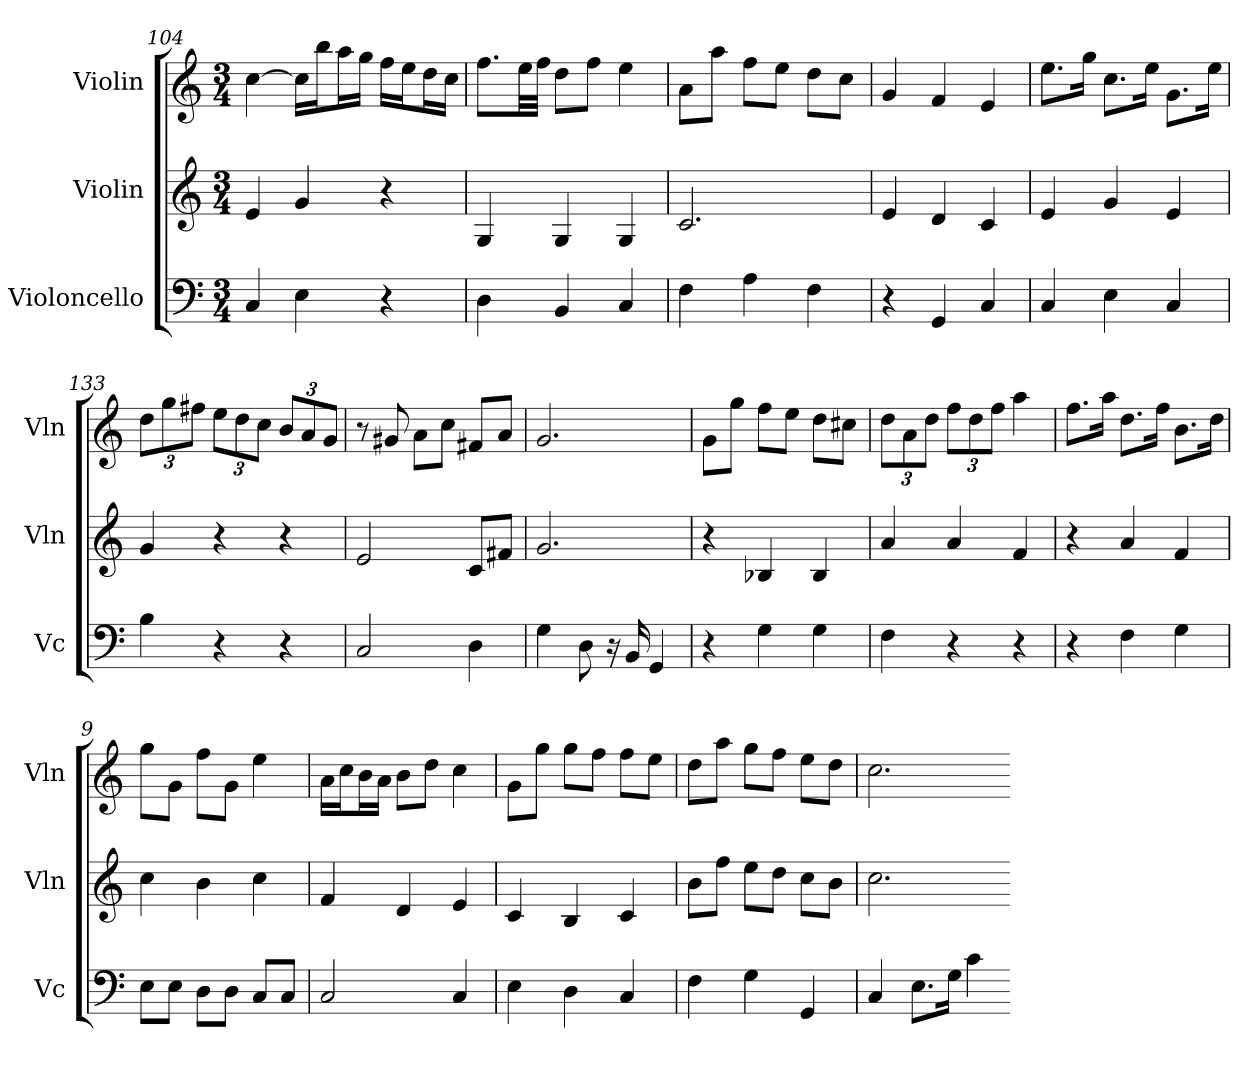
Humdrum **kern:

**kern	**kern	**kern
*part3	*part2	*part1
*staff3	*staff2	*staff1
*I"Violoncello	*I"Violin	*I"Violin
*I'Vc	*I'Vln	*I'Vln
*k[]	*k[]	*k[]
*M3/4	*M3/4	*M3/4
*MM120	*MM120	*MM120
=104	=104	=104
4C	4e	[4cc
4E	4g	16ccLL]
.	.	16bbJ
.	.	16aaL
.	.	16ggJJ
4r	4r	16ffLL
.	.	16eeJ
.	.	16ddL
.	.	16ccJJ
=22	=22	=22
4D	4G	8.ffL
.	.	32eeLL
.	.	32ffJJJ
4BB	4G	8ddL
.	.	8ffJ
4C	4G	4ee
=27	=27	=27
4F	2.c	8aL
.	.	8aaJ
4A	.	8ffL
.	.	8eeJ
4F	.	8ddL
.	.	8ccJ
=61	=61	=61
4r	4e	4g
4GG	4d	4f
4C	4c	4e
=75	=75	=75
4C	4e	8.eeL
.	.	16ggJk
4E	4g	8.ccL
.	.	16eeJk
4C	4e	8.gL
.	.	16eeJk
=133	=133	=133
4B	4g	12ddL
.	.	12gg
.	.	12ff#XJ
4r	4r	12eeL
.	.	12dd
.	.	12ccJ
4r	4r	12bL
.	.	12a
.	.	12gJ
=118	=118	=118
2C	2e	8r
.	.	8g#X
.	.	8aL
.	.	8ccJ
4D	8cL	8f#XL
.	8f#XJ	8aJ
=24	=24	=24
4G	2.g	2.g
8D	.	.
16r	.	.
16BB	.	.
4GG	.	.
=138	=138	=138
4r	4r	8gL
.	.	8ggJ
4G	4B-X	8ffL
.	.	8eeJ
4G	4B-	8ddL
.	.	8cc#XJ
=143	=143	=143
4F	4a	12ddL
.	.	12a
.	.	12ddJ
4r	4a	12ffL
.	.	12dd
.	.	12ffJ
4r	4f	4aa
=26	=26	=26
4r	4r	8.ffL
.	.	16aaJk
4F	4a	8.ddL
.	.	16ffJk
4G	4f	8.bL
.	.	16ddJk
=9	=9	=9
8EL	4cc	8ggL
8EJ	.	8gJ
8DL	4b	8ffL
8DJ	.	8gJ
8CL	4cc	4ee
8CJ	.	.
=43	=43	=43
2C	4f	16aLL
.	.	16ccJ
.	.	16bL
.	.	16aJJ
.	4d	8bL
.	.	8ddJ
4C	4e	4cc
=59	=59	=59
4E	4c	8gL
.	.	8ggJ
4D	4B	8ggL
.	.	8ffJ
4C	4c	8ffL
.	.	8eeJ
=72	=72	=72
4F	8bL	8ddL
.	8ffJ	8aaJ
4G	8eeL	8ggL
.	8ddJ	8ffJ
4GG	8ccL	8eeL
.	8bJ	8ddJ
=78	=78	=78
4C	2.cc	2.cc
8.EL	.	.
16GJk	.	.
4c	.	.
=-	=-	=-
*-	*-	*-
